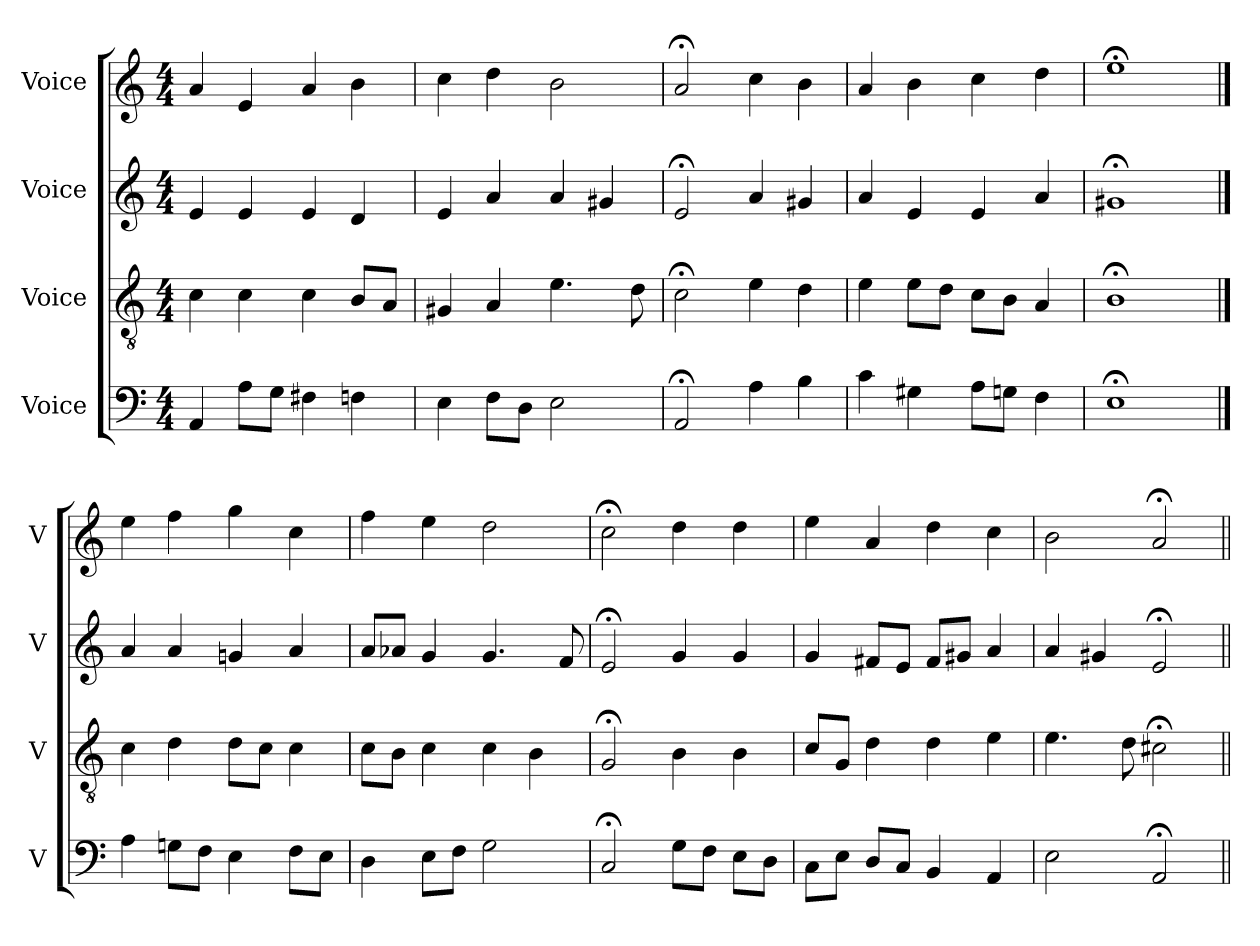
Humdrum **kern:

**kern	**kern	**kern	**kern
*part4	*part3	*part2	*part1
*staff4	*staff3	*staff2	*staff1
*I"Voice	*I"Voice	*I"Voice	*I"Voice
*I'V	*I'V	*I'V	*I'V
*clefF4	*clefGv2	*clefG2	*clefG2
*k[]	*k[]	*k[]	*k[]
*M4/4	*M4/4	*M4/4	*M4/4
*MM100	*MM100	*MM100	*MM100
=1	=1	=1	=1
4AA/	4c\	4e/	4a/
8A\L	4c\	4e/	4e/
8G\J	.	.	.
4F#X\	4c\	4e/	4a/
4Fn\	8B/L	4d/	4b\
.	8A/J	.	.
=2	=2	=2	=2
4E\	4G#X/	4e/	4cc\
8F\L	4A/	4a/	4dd\
8D\J	.	.	.
2E\	4.e\	4a/	2b\
.	.	4g#X/	.
.	8d\	.	.
=3	=3	=3	=3
2AA;/	2c;\	2e;/	2a;/
4A\	4e\	4a/	4cc\
4B\	4d\	4g#X/	4b\
=4	=4	=4	=4
4c\	4e\	4a/	4a/
4G#X\	8e\L	4e/	4b\
.	8d\J	.	.
8A\L	8c\L	4e/	4cc\
8Gn\J	8B\J	.	.
4F\	4A/	4a/	4dd\
=5	=5	=5	=5
1E;	1B;	1g#X;	1ee;
!!LO:LB:g=z
==6	==6	==6	==6
4A\	4c\	4a/	4ee\
8Gn\L	4d\	4a/	4ff\
8F\J	.	.	.
4E\	8d\L	4gn/	4gg\
.	8c\J	.	.
8F\L	4c\	4a/	4cc\
8E\J	.	.	.
=7	=7	=7	=7
4D\	8c\L	8a/L	4ff\
.	8B\J	8a-X/J	.
8E\L	4c\	4g/	4ee\
8F\J	.	.	.
2G\	4c\	4.g/	2dd\
.	4B\	.	.
.	.	8f/	.
=8	=8	=8	=8
2C;/	2G;/	2e;/	2cc;\
8G\L	4B\	4g/	4dd\
8F\J	.	.	.
8E\L	4B\	4g/	4dd\
8D\J	.	.	.
=9	=9	=9	=9
8C\L	8c/L	4g/	4ee\
8E\J	8G/J	.	.
8D/L	4d\	8f#X/L	4a/
8C/J	.	8e/J	.
4BB/	4d\	8f#/L	4dd\
.	.	8g#X/J	.
4AA/	4e\	4a/	4cc\
=10	=10	=10	=10
2E\	4.e\	4a/	2b\
.	.	4g#X/	.
.	8d\	.	.
2AA;/	2c#X;\	2e;/	2a;/
=||	=||	=||	=||
*-	*-	*-	*-
